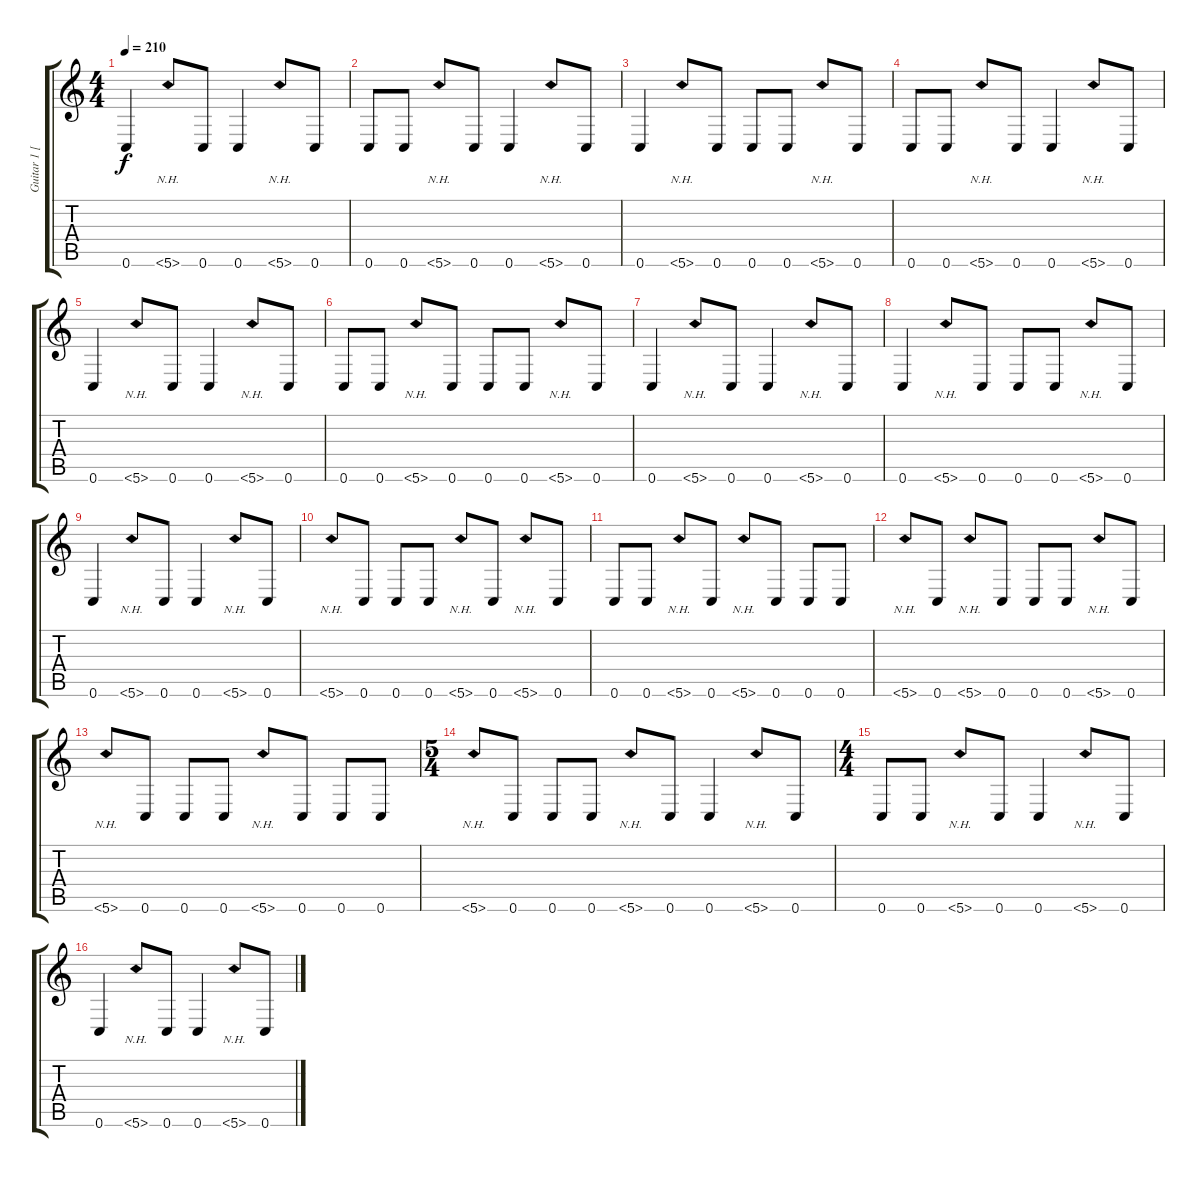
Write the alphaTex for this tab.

\track ("Guitar 1 [Josh Homme]" "Guitar 1 [") {instrument overdrivenguitar}
\staff {score tabs}
\tuning (C4 G3 Eb3 Bb2 F2 C2) {hide}
\ts (4 4)
\tempo 210
\clef g2
\ks c
0.6.4{dy f} 5.6{nh}.8 0.6.8 0.6.4 5.6{nh}.8 0.6.8 |
0.6.8 0.6.8 5.6{nh}.8 0.6.8 0.6.4 5.6{nh}.8 0.6.8 |
0.6.4 5.6{nh}.8 0.6.8 0.6.8 0.6.8 5.6{nh}.8 0.6.8 |
0.6.8 0.6.8 5.6{nh}.8 0.6.8 0.6.4 5.6{nh}.8 0.6.8 |
0.6.4 5.6{nh}.8 0.6.8 0.6.4 5.6{nh}.8 0.6.8 |
0.6.8 0.6.8 5.6{nh}.8 0.6.8 0.6.8 0.6.8 5.6{nh}.8 0.6.8 |
0.6.4 5.6{nh}.8 0.6.8 0.6.4 5.6{nh}.8 0.6.8 |
0.6.4 5.6{nh}.8 0.6.8 0.6.8 0.6.8 5.6{nh}.8 0.6.8 |
0.6.4 5.6{nh}.8 0.6.8 0.6.4 5.6{nh}.8 0.6.8 |
5.6{nh}.8 0.6.8 0.6.8 0.6.8 5.6{nh}.8 0.6.8 5.6{nh}.8 0.6.8 |
0.6.8 0.6.8 5.6{nh}.8 0.6.8 5.6{nh}.8 0.6.8 0.6.8 0.6.8 |
5.6{nh}.8 0.6.8 5.6{nh}.8 0.6.8 0.6.8 0.6.8 5.6{nh}.8 0.6.8 |
5.6{nh}.8 0.6.8 0.6.8 0.6.8 5.6{nh}.8 0.6.8 0.6.8 0.6.8 |
\ts (5 4)
5.6{nh}.8 0.6.8 0.6.8 0.6.8 5.6{nh}.8 0.6.8 0.6.4 5.6{nh}.8 0.6.8 |
\ts (4 4)
0.6.8 0.6.8 5.6{nh}.8 0.6.8 0.6.4 5.6{nh}.8 0.6.8 |
0.6.4 5.6{nh}.8 0.6.8 0.6.4 5.6{nh}.8 0.6.8
